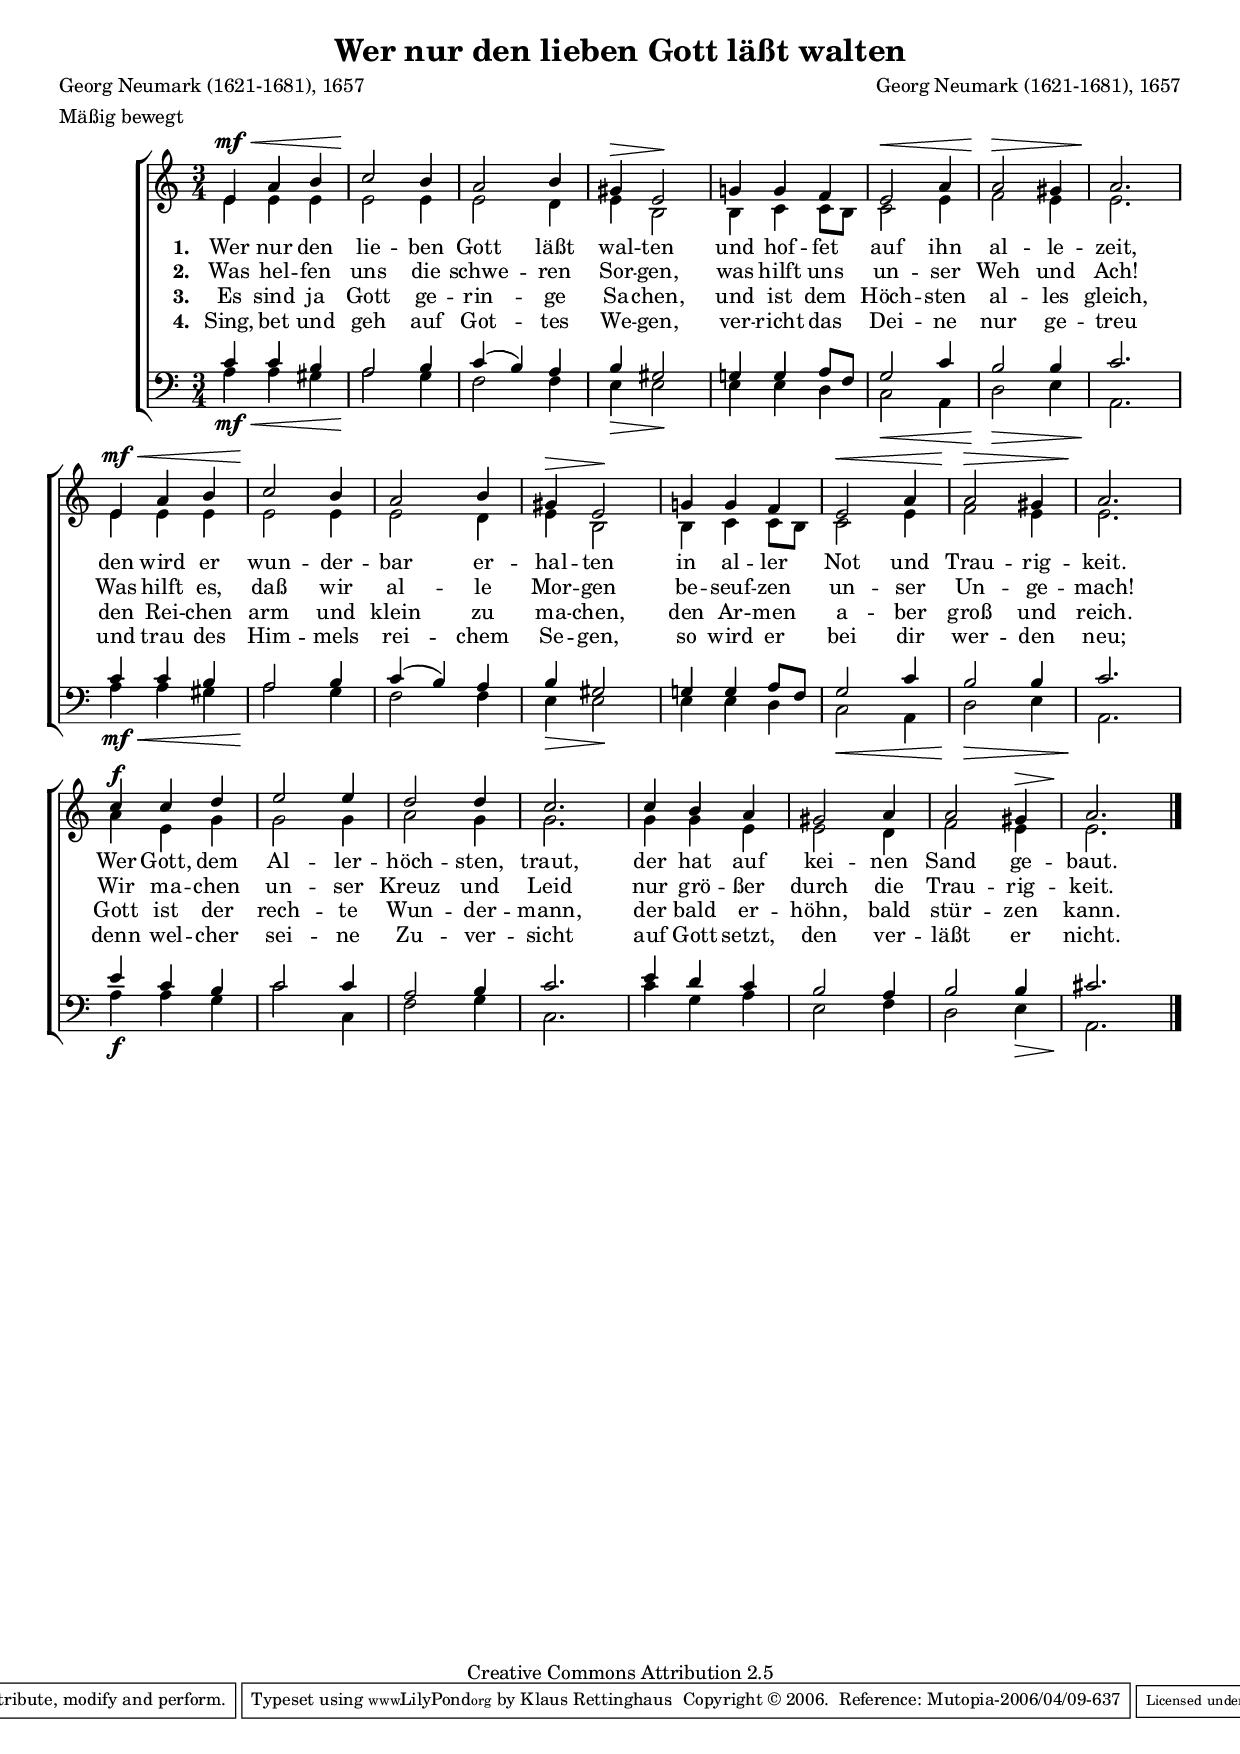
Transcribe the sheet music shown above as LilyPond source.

\include "deutsch.ly" 

#(set-global-staff-size 17) 

\version "2.8" 

global = { \key a \minor \time 3/4 } 

SGuterGottA = \relative a' 
	{ 
	e4\mf\< a h c2\! h4 a2 h4 gis\> e2\! 
	g!4 g f e2\< a4 a2\> gis4 a2.\! 
	e4\mf\< a h c2\! h4 a2 h4 gis\> e2\! 
	g!4 g f e2\< a4 a2\> gis4 a2.\! 
	c4\f c d e2 e4 d2 d4 c2. 
	c4 h a gis2 a4 a2 gis4\> a2.\!  
	\bar "|." 
	} 

AGuterGottA = \relative a' 
	{ 
	e4 e e e2 e4 e2 d4 e h2 
	h4 c c8[ h] c2 e4 f2 e4 e2. 
	e4 e e e2 e4 e2 d4 e h2 
	h4 c c8[ h] c2 e4 f2 e4 e2. 
	a4 e g g2 g4 a2 g4 g2. 
	g4 g e e2 d4 f2 e4 e2. 
	\bar "|." 
	} 

TGuterGottA = \relative a 
	{ 
	c4 c h a2 h4 c( h) a h gis2 
	g!4 g a8[ f] g2 c4 h2 h4 c2. 
	c4 c h a2 h4 c( h) a h gis2 
	g!4 g a8[ f] g2 c4 h2 h4 c2. 
	e4 c h c2 c4 a2 h4 c2. 
	e4 d c h2 a4 h2 h4 cis2. 
	\bar "|." 
	} 

BGuterGottA = \relative a 
	{ 
	a4\mf\< a gis a2\! g4 f2 f4 e\> e2\! 
	e4 e d c2\< a4 d2\> e4 a,2.\! 
	a'4\mf\< a gis a2\! g4 f2 f4 e\> e2\! 
	e4 e d c2\< a4 d2\> e4 a,2.\! 
	a'4\f a g c2 c,4 f2 g4 c,2. 
	c'4 g a e2 f4 d2 e4\> a,2.\! 
	\bar "|." 
	} 


LGuterGottA = \lyricmode {
\set stanza = "1. " 
Wer nur den lie -- ben Gott läßt wal -- ten 
und hof -- fet auf ihn al -- le -- zeit, 
den wird er wun -- der -- bar er -- hal -- ten 
in al -- ler Not und Trau -- rig -- keit. 
Wer Gott, dem Al -- ler -- höch -- sten, traut, 
der hat auf kei -- nen Sand ge -- baut. 
} 

LGuterGottB = \lyricmode {
\set stanza = "2. " 
Was hel -- fen uns die schwe -- ren Sor -- gen, 
was hilft uns un -- ser Weh und Ach! 
Was hilft es, daß wir al -- le Mor -- gen 
be -- seuf -- zen un -- ser Un -- ge -- mach! 
Wir ma -- chen un -- ser Kreuz und Leid 
nur grö -- ßer durch die Trau -- rig -- keit. 
} 

LGuterGottC = \lyricmode {
\set stanza = "3. " 
Es sind ja Gott ge -- rin -- ge Sa -- chen, 
und ist dem Höch -- sten al -- les gleich, 
den Rei -- chen arm und klein zu ma -- chen, 
den Ar -- men a -- ber groß und reich. 
Gott ist der rech -- te Wun -- der -- mann, 
der bald er -- höhn, bald stür -- zen kann. 
} 

LGuterGottD = \lyricmode {
\set stanza = "4. " 
Sing, bet und geh auf Got -- tes We -- gen, 
ver -- richt das Dei -- ne nur ge -- treu 
und trau des Him -- mels rei -- chem Se -- gen, 
so wird er bei dir wer -- den neu; 
denn wel -- cher sei -- ne Zu -- ver -- sicht 
auf Gott setzt, den ver -- läßt er nicht. 
} 

%--------------------

\header {
 kaisernumber = "18a"
 comment = "Nach G. Neumarks Satz eingerichtet von K. Lütge"
 
 title = "Wer nur den lieben Gott läßt walten"
 subtitle = ""
 composer = "Georg Neumark (1621-1681), 1657"
 opus = ""
 piece = ""
 meter = "Mäßig bewegt"
 arranger = ""
 poet = "Georg Neumark (1621-1681), 1657"
 
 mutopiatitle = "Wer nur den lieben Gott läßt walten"
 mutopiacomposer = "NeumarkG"
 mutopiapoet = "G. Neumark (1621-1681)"
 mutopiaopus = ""
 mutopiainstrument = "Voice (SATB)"
 date = "1657"
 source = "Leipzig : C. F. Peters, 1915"
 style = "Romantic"
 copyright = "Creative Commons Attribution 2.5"
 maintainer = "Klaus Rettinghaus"
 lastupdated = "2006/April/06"
 
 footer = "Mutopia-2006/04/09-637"
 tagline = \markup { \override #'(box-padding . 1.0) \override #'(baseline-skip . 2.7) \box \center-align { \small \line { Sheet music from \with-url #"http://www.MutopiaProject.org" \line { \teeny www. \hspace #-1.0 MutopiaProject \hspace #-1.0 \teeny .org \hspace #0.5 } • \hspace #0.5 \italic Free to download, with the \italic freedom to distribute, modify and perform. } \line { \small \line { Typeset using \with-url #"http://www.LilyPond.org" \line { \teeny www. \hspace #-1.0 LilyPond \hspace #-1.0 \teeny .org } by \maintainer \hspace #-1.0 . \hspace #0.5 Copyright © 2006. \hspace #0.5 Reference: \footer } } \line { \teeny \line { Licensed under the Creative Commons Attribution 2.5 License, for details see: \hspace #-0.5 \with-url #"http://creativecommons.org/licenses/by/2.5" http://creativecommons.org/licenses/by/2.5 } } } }
} 

\score {
{
\context ChoirStaff 
	<< 
	\context Staff = women 
	<< 
	\set Staff.midiInstrument = "voice oohs" 
			\clef "G" 
			\context Voice = Sopran { \voiceOne 
				<< 
				\autoBeamOff 
				\dynamicUp 
				{ \global \SGuterGottA } 
				>> } 
			\context Voice = Alt { \voiceTwo 
 				<< 
				\autoBeamOff 
				{ \global \AGuterGottA } 
				>> } 
			>> 
	\context Lyrics = verseone 
	\context Lyrics = versetwo 
	\context Lyrics = versethree 
	\context Lyrics = versefour 
	\context Staff = men 
	<< 
	\set Staff.midiInstrument = "voice oohs" 
			\clef "F" 
			\context Voice = Tenor { \voiceOne 
				<< 
				\autoBeamOff 
				{ \global \TGuterGottA } 
				>> } 
			\context Voice = Bass { \voiceTwo 
				<< 
				\autoBeamOff 
				\dynamicDown 
				{ \global \BGuterGottA } 
				>> } 
		>> 
	\context Lyrics = verseone \lyricsto Sopran \LGuterGottA 
	\context Lyrics = versetwo \lyricsto Sopran \LGuterGottB 
	\context Lyrics = versethree \lyricsto Sopran \LGuterGottC 
	\context Lyrics = versefour \lyricsto Sopran \LGuterGottD 
	>> 
}

\layout { \context {\Score \remove "Bar_number_engraver"} \context {\Staff \override VerticalAxisGroup #'minimum-Y-extent = #'(-3 . 3) } }

\midi { \tempo 4 = 90 }

}
